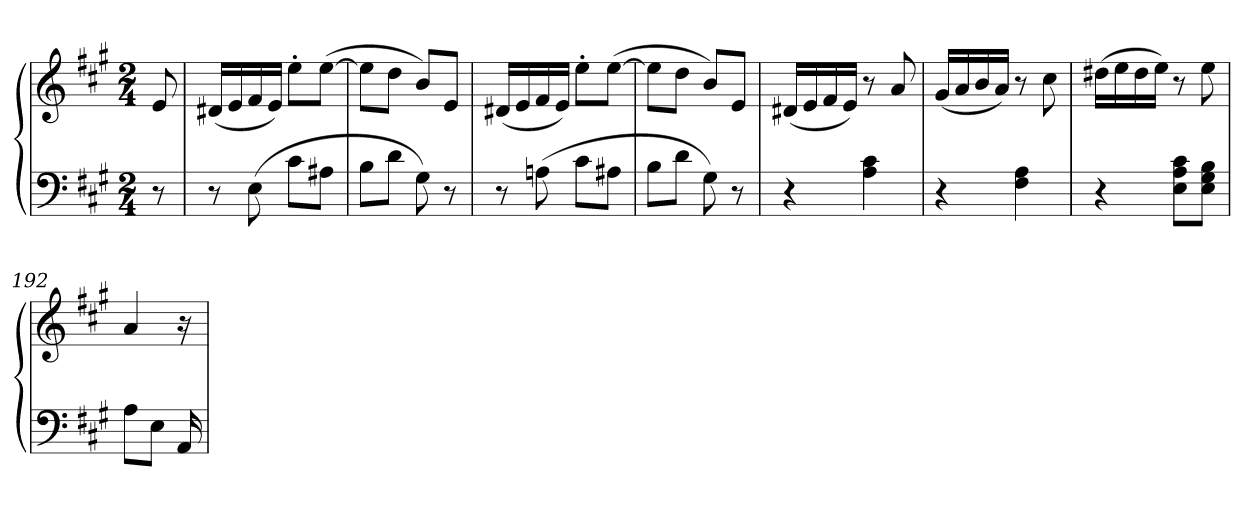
**kern	**kern
*part1	*part1
*staff2	*staff1
*clefF4	*clefG2
*k[f#c#g#]	*k[f#c#g#]
*A:	*A:
*M2/4	*M2/4
=	=
8r	8e
=185	=185
8r	(16d#XLL
.	16e
(8E	16f#
.	16eJJ)
8c#L	8ee'L
8A#XJ	([8eeJ
=186	=186
8BL	8eeL]
8dJ	8ddJ
8G#)	8bL)
8r	8eJ
=187	=187
8r	(16d#XLL
.	16e
(8An	16f#
.	16eJJ)
8c#L	8ee'L
8A#XJ	([8eeJ
=188	=188
8BL	8eeL]
8dJ	8ddJ
8G#)	8bL)
8r	8eJ
=189	=189
4r	(16d#XLL
.	16e
.	16f#
.	16eJJ)
4A 4c#	8r
.	8a
=190	=190
4r	(16g#LL
.	16a
.	16b
.	16aJJ)
4F# 4A	8r
.	8cc#
=191	=191
4r	(16dd#XLL
.	16ee
.	16dd#
.	16eeJJ)
8E 8A 8c#L	8r
8E 8G# 8BJ	8ee
=192	=192
8AL	4a
8EJ	.
16AA	16r
=	=
*-	*-
